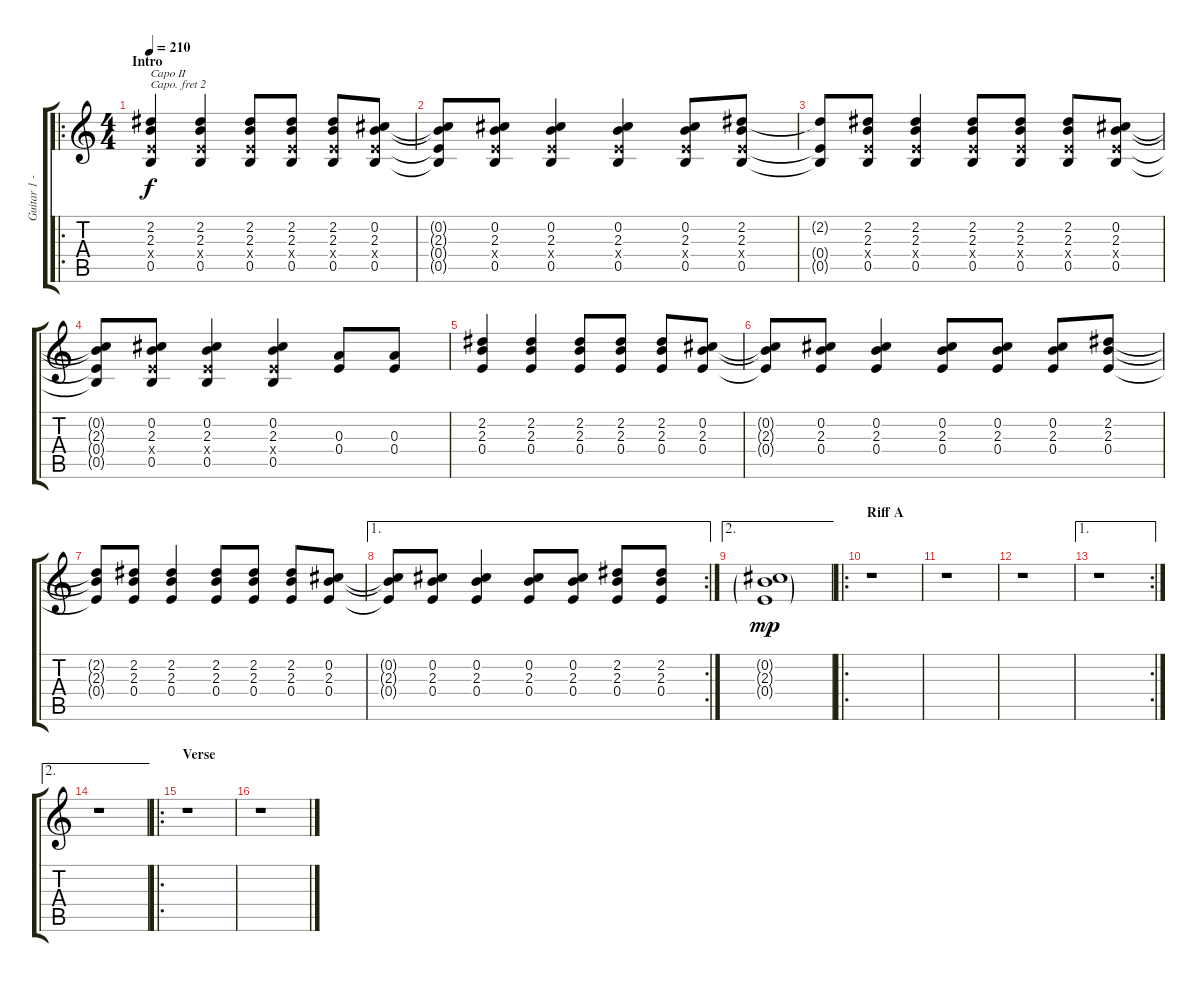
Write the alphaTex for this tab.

\track ("Guitar 1 - Clean" "Guitar 1 -") {instrument electricguitarclean}
\staff {score tabs}
\capo 2
\tuning (E4 B3 G3 D3 A2 E2) {hide}
\ro
\ts (4 4)
\section ("" "Intro")
\tempo 210
\clef g2
\ks c
(2.2 2.3 0.4{x} 0.5).4{txt "Capo II" dy f instrument electricguitarclean} (2.2 2.3 0.4{x} 0.5).4 (2.2 2.3 0.4{x} 0.5).8 (2.2 2.3 0.4{x} 0.5).8 (2.2 2.3 0.4{x} 0.5).8 (0.2 2.3 0.4{x} 0.5).8 |
(0.2{t} 2.3{t} 0.4{t} 0.5{t}).8 (0.2 2.3 0.4{x} 0.5).8 (0.2 2.3 0.4{x} 0.5).4 (0.2 2.3 0.4{x} 0.5).4 (0.2 2.3 0.4{x} 0.5).8 (2.2 2.3 0.4{x} 0.5).8 |
(2.2{t} 0.4{t} 0.5{t}).8 (2.2 2.3 0.4{x} 0.5).8 (2.2 2.3 0.4{x} 0.5).4 (2.2 2.3 0.4{x} 0.5).8 (2.2 2.3 0.4{x} 0.5).8 (2.2 2.3 0.4{x} 0.5).8 (0.2 2.3 0.4{x} 0.5).8 |
(0.2{t} 2.3{t} 0.4{t} 0.5{t}).8 (0.2 2.3 0.4{x} 0.5).8 (0.2 2.3 0.4{x} 0.5).4 (0.2 2.3 0.4{x} 0.5).4 (0.3 0.4).8 (0.3 0.4).8 |
(2.2 2.3 0.4).4 (2.2 2.3 0.4).4 (2.2 2.3 0.4).8 (2.2 2.3 0.4).8 (2.2 2.3 0.4).8 (0.2 2.3 0.4).8 |
(0.2{t} 2.3{t} 0.4{t}).8 (0.2 2.3 0.4).8 (0.2 2.3 0.4).4 (0.2 2.3 0.4).8 (0.2 2.3 0.4).8 (0.2 2.3 0.4).8 (2.2 2.3 0.4).8 |
(2.2{t} 2.3{t} 0.4{t}).8 (2.2 2.3 0.4).8 (2.2 2.3 0.4).4 (2.2 2.3 0.4).8 (2.2 2.3 0.4).8 (2.2 2.3 0.4).8 (0.2 2.3 0.4).8 |
\ae 1
\rc 2
(0.2{t} 2.3{t} 0.4{t}).8 (0.2 2.3 0.4).8 (0.2 2.3 0.4).4 (0.2 2.3 0.4).8 (0.2 2.3 0.4).8 (2.2 2.3 0.4).8 (2.2 2.3 0.4).8 |
\ae 2
(0.2{g} 2.3{g} 0.4{g}).1{dy mp} |
\ro
\section ("" "Riff A")
r.1 |
r.1 |
r.1 |
\ae 1
\rc 2
r.1 |
\ae 2
r.1 |
\ro
\section ("" "Verse")
r.1 |
r.1
